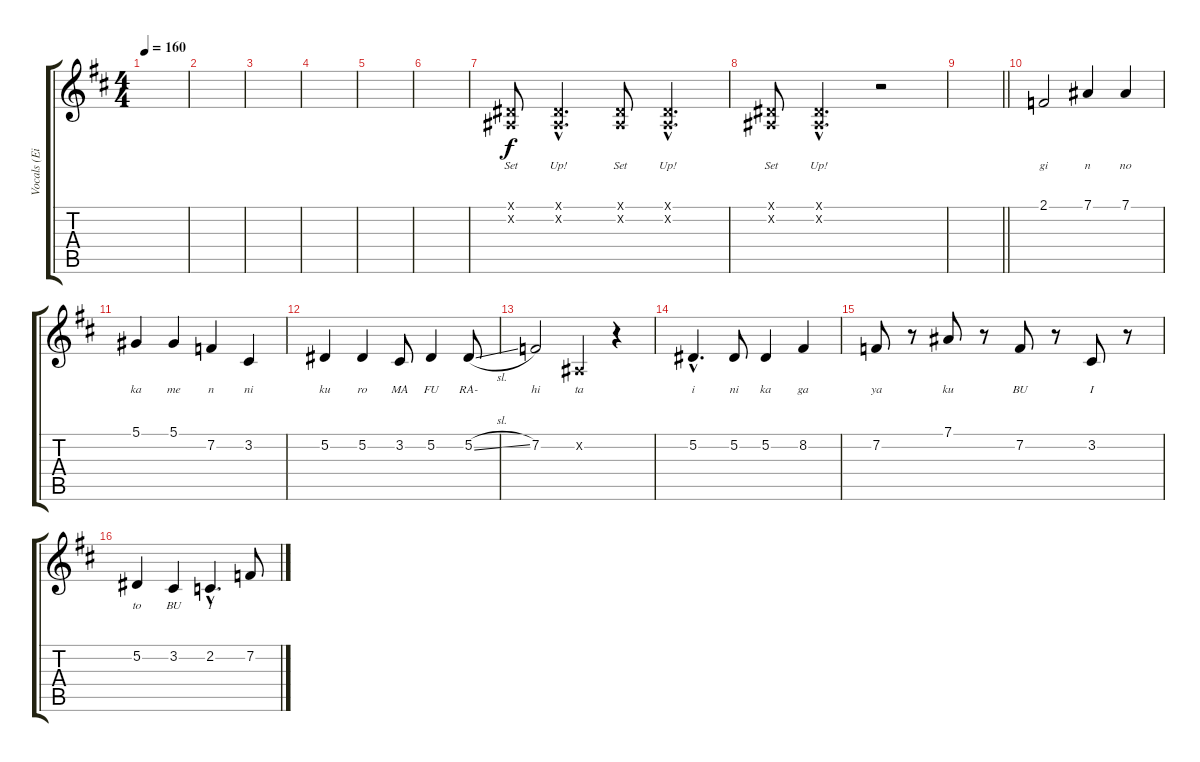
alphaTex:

\track ("Vocals (Eizo)" "Vocals (Ei") {instrument flute}
\staff {score tabs}
\tuning (Eb4 Bb3 Gb3 Db3 Ab2 Eb2) {hide}
\ts (4 4)
\tempo 160
\clef g2
\ks d
|
|
|
|
|
|
(0.1{x} 0.2{x}).8{lyrics (0 "Set") lyrics (1 "") lyrics (2 "") lyrics (3 "") lyrics (4 "")} (0.1{hac x} 0.2{hac x}).4{d lyrics (0 "Up!") lyrics (1 "") lyrics (2 "") lyrics (3 "") lyrics (4 "")} (0.1{x} 0.2{x}).8{lyrics (0 "Set") lyrics (1 "") lyrics (2 "") lyrics (3 "") lyrics (4 "")} (0.1{hac x} 0.2{hac x}).4{d lyrics (0 "Up!") lyrics (1 "") lyrics (2 "") lyrics (3 "") lyrics (4 "")} |
(0.1{x} 0.2{x}).8{lyrics (0 "Set") lyrics (1 "") lyrics (2 "") lyrics (3 "") lyrics (4 "")} (0.1{hac x} 0.2{hac x}).4{d lyrics (0 "Up!") lyrics (1 "") lyrics (2 "") lyrics (3 "") lyrics (4 "")} r.2 |
\barLineRight lightlight
|
2.1.2{lyrics (0 "gi") lyrics (1 "") lyrics (2 "") lyrics (3 "") lyrics (4 "")} 7.1.4{lyrics (0 "n") lyrics (1 "") lyrics (2 "") lyrics (3 "") lyrics (4 "")} 7.1.4{lyrics (0 "no") lyrics (1 "") lyrics (2 "") lyrics (3 "") lyrics (4 "")} |
5.1.4{lyrics (0 "ka") lyrics (1 "") lyrics (2 "") lyrics (3 "") lyrics (4 "")} 5.1.4{lyrics (0 "me") lyrics (1 "") lyrics (2 "") lyrics (3 "") lyrics (4 "")} 7.2.4{lyrics (0 "n") lyrics (1 "") lyrics (2 "") lyrics (3 "") lyrics (4 "")} 3.2.4{lyrics (0 "ni") lyrics (1 "") lyrics (2 "") lyrics (3 "") lyrics (4 "")} |
5.2.4{lyrics (0 "ku") lyrics (1 "") lyrics (2 "") lyrics (3 "") lyrics (4 "")} 5.2.4{lyrics (0 "ro") lyrics (1 "") lyrics (2 "") lyrics (3 "") lyrics (4 "")} 3.2.8{lyrics (0 "MA") lyrics (1 "") lyrics (2 "") lyrics (3 "") lyrics (4 "")} 5.2.4{lyrics (0 "FU") lyrics (1 "") lyrics (2 "") lyrics (3 "") lyrics (4 "")} 5.2{sl}.8{lyrics (0 "RA-") lyrics (1 "") lyrics (2 "") lyrics (3 "") lyrics (4 "")} |
7.2.2{lyrics (0 "hi") lyrics (1 "") lyrics (2 "") lyrics (3 "") lyrics (4 "")} 0.2{x}.4{lyrics (0 "ta") lyrics (1 "") lyrics (2 "") lyrics (3 "") lyrics (4 "")} r.4 |
5.2{hac}.4{d lyrics (0 "i") lyrics (1 "") lyrics (2 "") lyrics (3 "") lyrics (4 "")} 5.2.8{lyrics (0 "ni") lyrics (1 "") lyrics (2 "") lyrics (3 "") lyrics (4 "")} 5.2.4{lyrics (0 "ka") lyrics (1 "") lyrics (2 "") lyrics (3 "") lyrics (4 "")} 8.2.4{lyrics (0 "ga") lyrics (1 "") lyrics (2 "") lyrics (3 "") lyrics (4 "")} |
7.2.8{lyrics (0 "ya") lyrics (1 "") lyrics (2 "") lyrics (3 "") lyrics (4 "")} r.8 7.1.8{lyrics (0 "ku") lyrics (1 "") lyrics (2 "") lyrics (3 "") lyrics (4 "")} r.8 7.2.8{lyrics (0 "BU") lyrics (1 "") lyrics (2 "") lyrics (3 "") lyrics (4 "")} r.8 3.2.8{lyrics (0 "I") lyrics (1 "") lyrics (2 "") lyrics (3 "") lyrics (4 "")} r.8 |
5.2.4{lyrics (0 "to") lyrics (1 "") lyrics (2 "") lyrics (3 "") lyrics (4 "")} 3.2.4{lyrics (0 "BU") lyrics (1 "") lyrics (2 "") lyrics (3 "") lyrics (4 "")} 2.2{hac}.4{d lyrics (0 "I") lyrics (1 "") lyrics (2 "") lyrics (3 "") lyrics (4 "")} 7.2.8{lyrics (0 "") lyrics (1 "") lyrics (2 "") lyrics (3 "") lyrics (4 "")}
